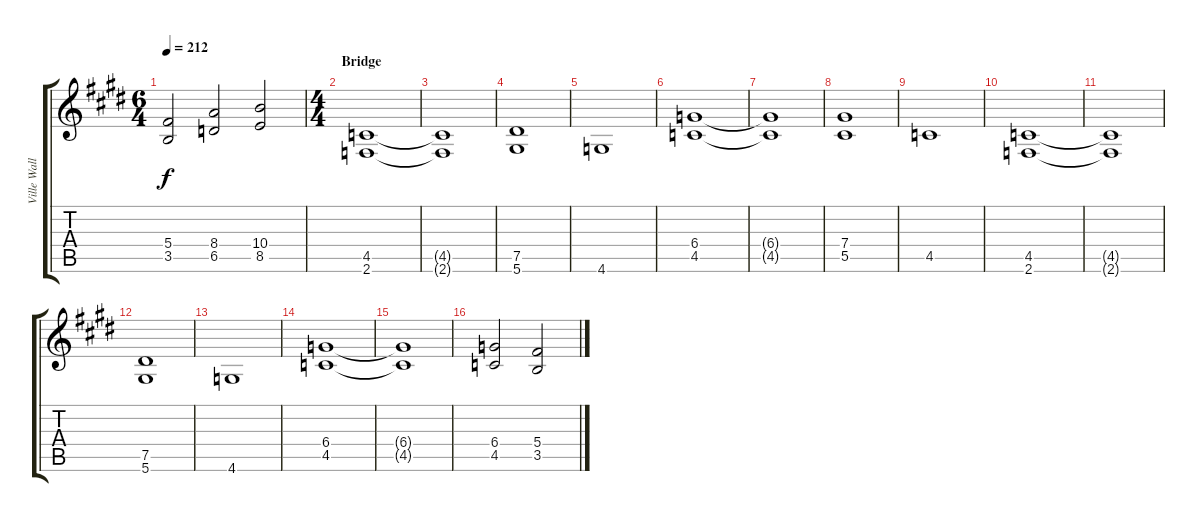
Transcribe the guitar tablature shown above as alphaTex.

\track ("Ville Wallenius - Guitar II" "Ville Wall") {instrument distortionguitar}
\staff {score tabs}
\tuning (Eb4 Bb3 Gb3 Db3 Ab2 Eb2) {hide}
\ts (6 4)
\tempo 212
\clef g2
\ks c#minor
(5.4 3.5).2{dy f} (8.4 6.5).2 (10.4 8.5).2 |
\ts (4 4)
\section ("" "Bridge ")
(4.5 2.6).1{volume 12 balance 12} |
(4.5{t} 2.6{t}).1 |
(7.5 5.6).1 |
4.6.1 |
(6.4 4.5).1 |
(6.4{t} 4.5{t}).1 |
(7.4 5.5).1 |
4.5.1 |
(4.5 2.6).1 |
(4.5{t} 2.6{t}).1 |
(7.5 5.6).1 |
4.6.1 |
(6.4 4.5).1 |
(6.4{t} 4.5{t}).1 |
(6.4 4.5).2{volume 12 balance 12} (5.4 3.5).2
